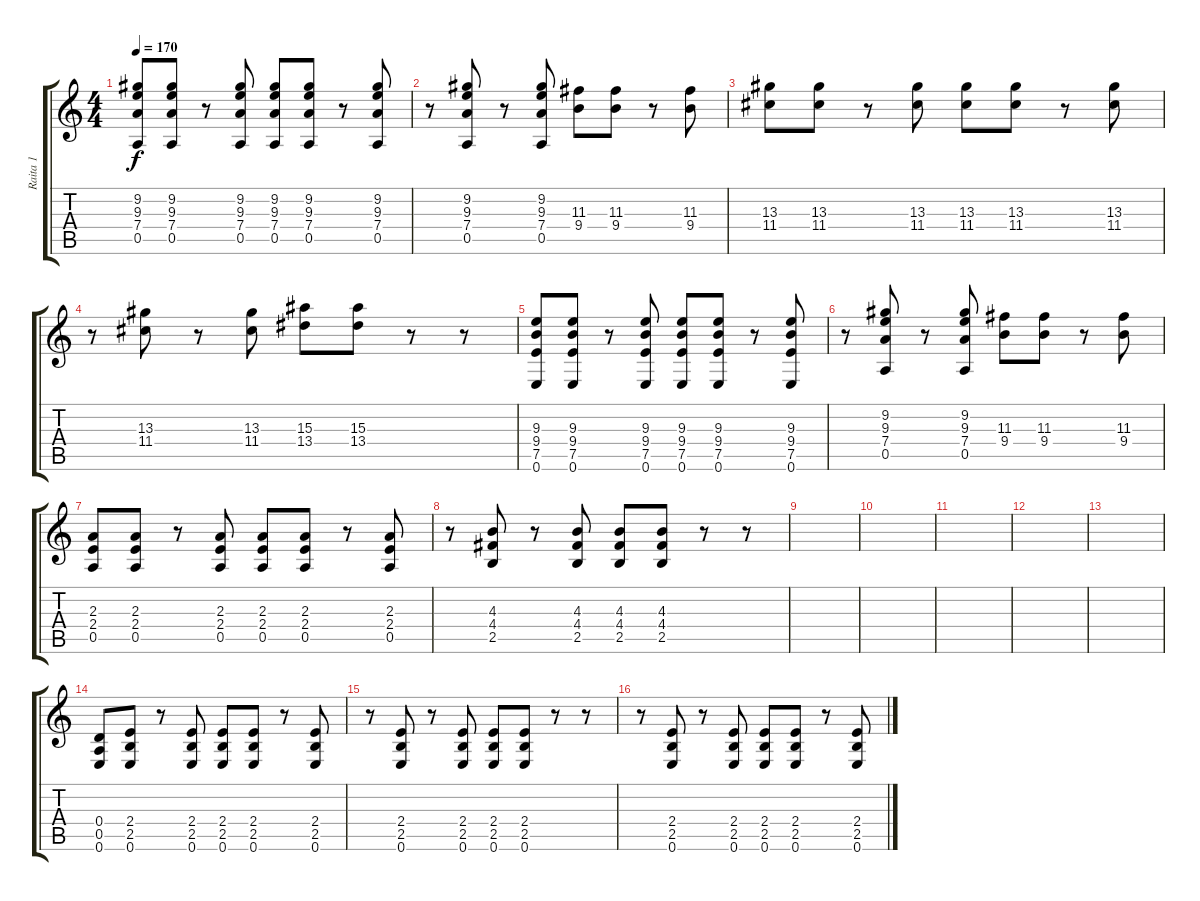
\track ("Raita 1" "Raita 1") {instrument distortionguitar}
\staff {score tabs}
\tuning (E4 B3 G3 D3 A2 E2) {hide}
\ts (4 4)
\tempo 170
\clef g2
\ks c
(9.2 9.3 7.4 0.5).8{dy f} (9.2 9.3 7.4 0.5).8 r.8 (9.2 9.3 7.4 0.5).8 (9.2 9.3 7.4 0.5).8 (9.2 9.3 7.4 0.5).8 r.8 (9.2 9.3 7.4 0.5).8 |
r.8 (9.2 9.3 7.4 0.5).8 r.8 (9.2 9.3 7.4 0.5).8 (11.3 9.4).8 (11.3 9.4).8 r.8 (11.3 9.4).8 |
(13.3 11.4).8 (13.3 11.4).8 r.8 (13.3 11.4).8 (13.3 11.4).8 (13.3 11.4).8 r.8 (13.3 11.4).8 |
r.8 (13.3 11.4).8 r.8 (13.3 11.4).8 (15.3 13.4).8 (15.3 13.4).8 r.8 r.8 |
(9.3 9.4 7.5 0.6).8 (9.3 9.4 7.5 0.6).8 r.8 (9.3 9.4 7.5 0.6).8 (9.3 9.4 7.5 0.6).8 (9.3 9.4 7.5 0.6).8 r.8 (9.3 9.4 7.5 0.6).8 |
r.8 (9.2 9.3 7.4 0.5).8 r.8 (9.2 9.3 7.4 0.5).8 (11.3 9.4).8 (11.3 9.4).8 r.8 (11.3 9.4).8 |
(2.3 2.4 0.5).8 (2.3 2.4 0.5).8 r.8 (2.3 2.4 0.5).8 (2.3 2.4 0.5).8 (2.3 2.4 0.5).8 r.8 (2.3 2.4 0.5).8 |
r.8 (4.3 4.4 2.5).8 r.8 (4.3 4.4 2.5).8 (4.3 4.4 2.5).8 (4.3 4.4 2.5).8 r.8 r.8 |
|
|
|
|
|
(0.4 0.5 0.6).8 (2.4 2.5 0.6).8 r.8 (2.4 2.5 0.6).8 (2.4 2.5 0.6).8 (2.4 2.5 0.6).8 r.8 (2.4 2.5 0.6).8 |
r.8 (2.4 2.5 0.6).8 r.8 (2.4 2.5 0.6).8 (2.4 2.5 0.6).8 (2.4 2.5 0.6).8 r.8 r.8 |
r.8 (2.4 2.5 0.6).8 r.8 (2.4 2.5 0.6).8 (2.4 2.5 0.6).8 (2.4 2.5 0.6).8 r.8 (2.4 2.5 0.6).8
